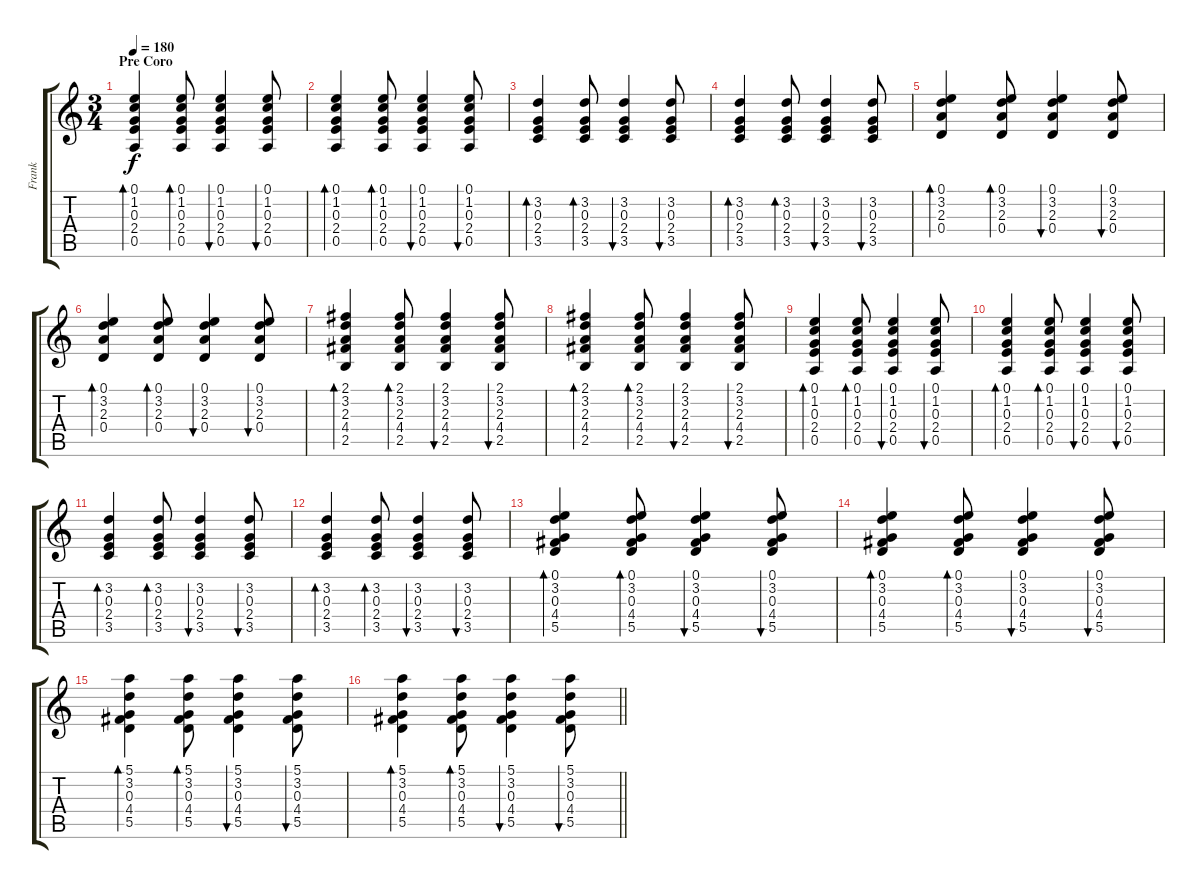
\track ("Frank" "Frank") {instrument acousticguitarsteel}
\staff {score tabs}
\tuning (E4 B3 G3 D3 A2 E2) {hide}
\ts (3 4)
\section ("" "Pre Coro")
\tempo 180
\clef g2
\ks c
(0.1 1.2 0.3 2.4 0.5).4{bd 120 dy f} (0.1 1.2 0.3 2.4 0.5).8{bd 30} (0.1 1.2 0.3 2.4 0.5).4{bu 30} (0.1 1.2 0.3 2.4 0.5).8{bu 120} |
(0.1 1.2 0.3 2.4 0.5).4{bd 120} (0.1 1.2 0.3 2.4 0.5).8{bd 30} (0.1 1.2 0.3 2.4 0.5).4{bu 30} (0.1 1.2 0.3 2.4 0.5).8{bu 120} |
(3.2 0.3 2.4 3.5).4{bd 120} (3.2 0.3 2.4 3.5).8{bd 30} (3.2 0.3 2.4 3.5).4{bu 30} (3.2 0.3 2.4 3.5).8{bu 120} |
(3.2 0.3 2.4 3.5).4{bd 120} (3.2 0.3 2.4 3.5).8{bd 30} (3.2 0.3 2.4 3.5).4{bu 30} (3.2 0.3 2.4 3.5).8{bu 120} |
(0.1 3.2 2.3 0.4).4{bd 120} (0.1 3.2 2.3 0.4).8{bd 30} (0.1 3.2 2.3 0.4).4{bu 30} (0.1 3.2 2.3 0.4).8{bu 120} |
(0.1 3.2 2.3 0.4).4{bd 120} (0.1 3.2 2.3 0.4).8{bd 30} (0.1 3.2 2.3 0.4).4{bu 30} (0.1 3.2 2.3 0.4).8{bu 120} |
(2.1 3.2 2.3 4.4 2.5).4{bd 120} (2.1 3.2 2.3 4.4 2.5).8{bd 30} (2.1 3.2 2.3 4.4 2.5).4{bu 30} (2.1 3.2 2.3 4.4 2.5).8{bu 120} |
(2.1 3.2 2.3 4.4 2.5).4{bd 120} (2.1 3.2 2.3 4.4 2.5).8{bd 30} (2.1 3.2 2.3 4.4 2.5).4{bu 30} (2.1 3.2 2.3 4.4 2.5).8{bu 120} |
(0.1 1.2 0.3 2.4 0.5).4{bd 120} (0.1 1.2 0.3 2.4 0.5).8{bd 30} (0.1 1.2 0.3 2.4 0.5).4{bu 30} (0.1 1.2 0.3 2.4 0.5).8{bu 120} |
(0.1 1.2 0.3 2.4 0.5).4{bd 120} (0.1 1.2 0.3 2.4 0.5).8{bd 30} (0.1 1.2 0.3 2.4 0.5).4{bu 30} (0.1 1.2 0.3 2.4 0.5).8{bu 120} |
(3.2 0.3 2.4 3.5).4{bd 120} (3.2 0.3 2.4 3.5).8{bd 30} (3.2 0.3 2.4 3.5).4{bu 30} (3.2 0.3 2.4 3.5).8{bu 120} |
(3.2 0.3 2.4 3.5).4{bd 120} (3.2 0.3 2.4 3.5).8{bd 30} (3.2 0.3 2.4 3.5).4{bu 30} (3.2 0.3 2.4 3.5).8{bu 120} |
(0.1 3.2 0.3 4.4 5.5).4{bd 120} (0.1 3.2 0.3 4.4 5.5).8{bd 30} (0.1 3.2 0.3 4.4 5.5).4{bu 30} (0.1 3.2 0.3 4.4 5.5).8{bu 120} |
(0.1 3.2 0.3 4.4 5.5).4{bd 120} (0.1 3.2 0.3 4.4 5.5).8{bd 30} (0.1 3.2 0.3 4.4 5.5).4{bu 30} (0.1 3.2 0.3 4.4 5.5).8{bu 120} |
(5.1 3.2 0.3 4.4 5.5).4{bd 120} (5.1 3.2 0.3 4.4 5.5).8{bd 30} (5.1 3.2 0.3 4.4 5.5).4{bu 30} (5.1 3.2 0.3 4.4 5.5).8{bu 120} |
\barLineRight lightlight
(5.1 3.2 0.3 4.4 5.5).4{bd 120} (5.1 3.2 0.3 4.4 5.5).8{bd 30} (5.1 3.2 0.3 4.4 5.5).4{bu 30} (5.1 3.2 0.3 4.4 5.5).8{bu 120}
